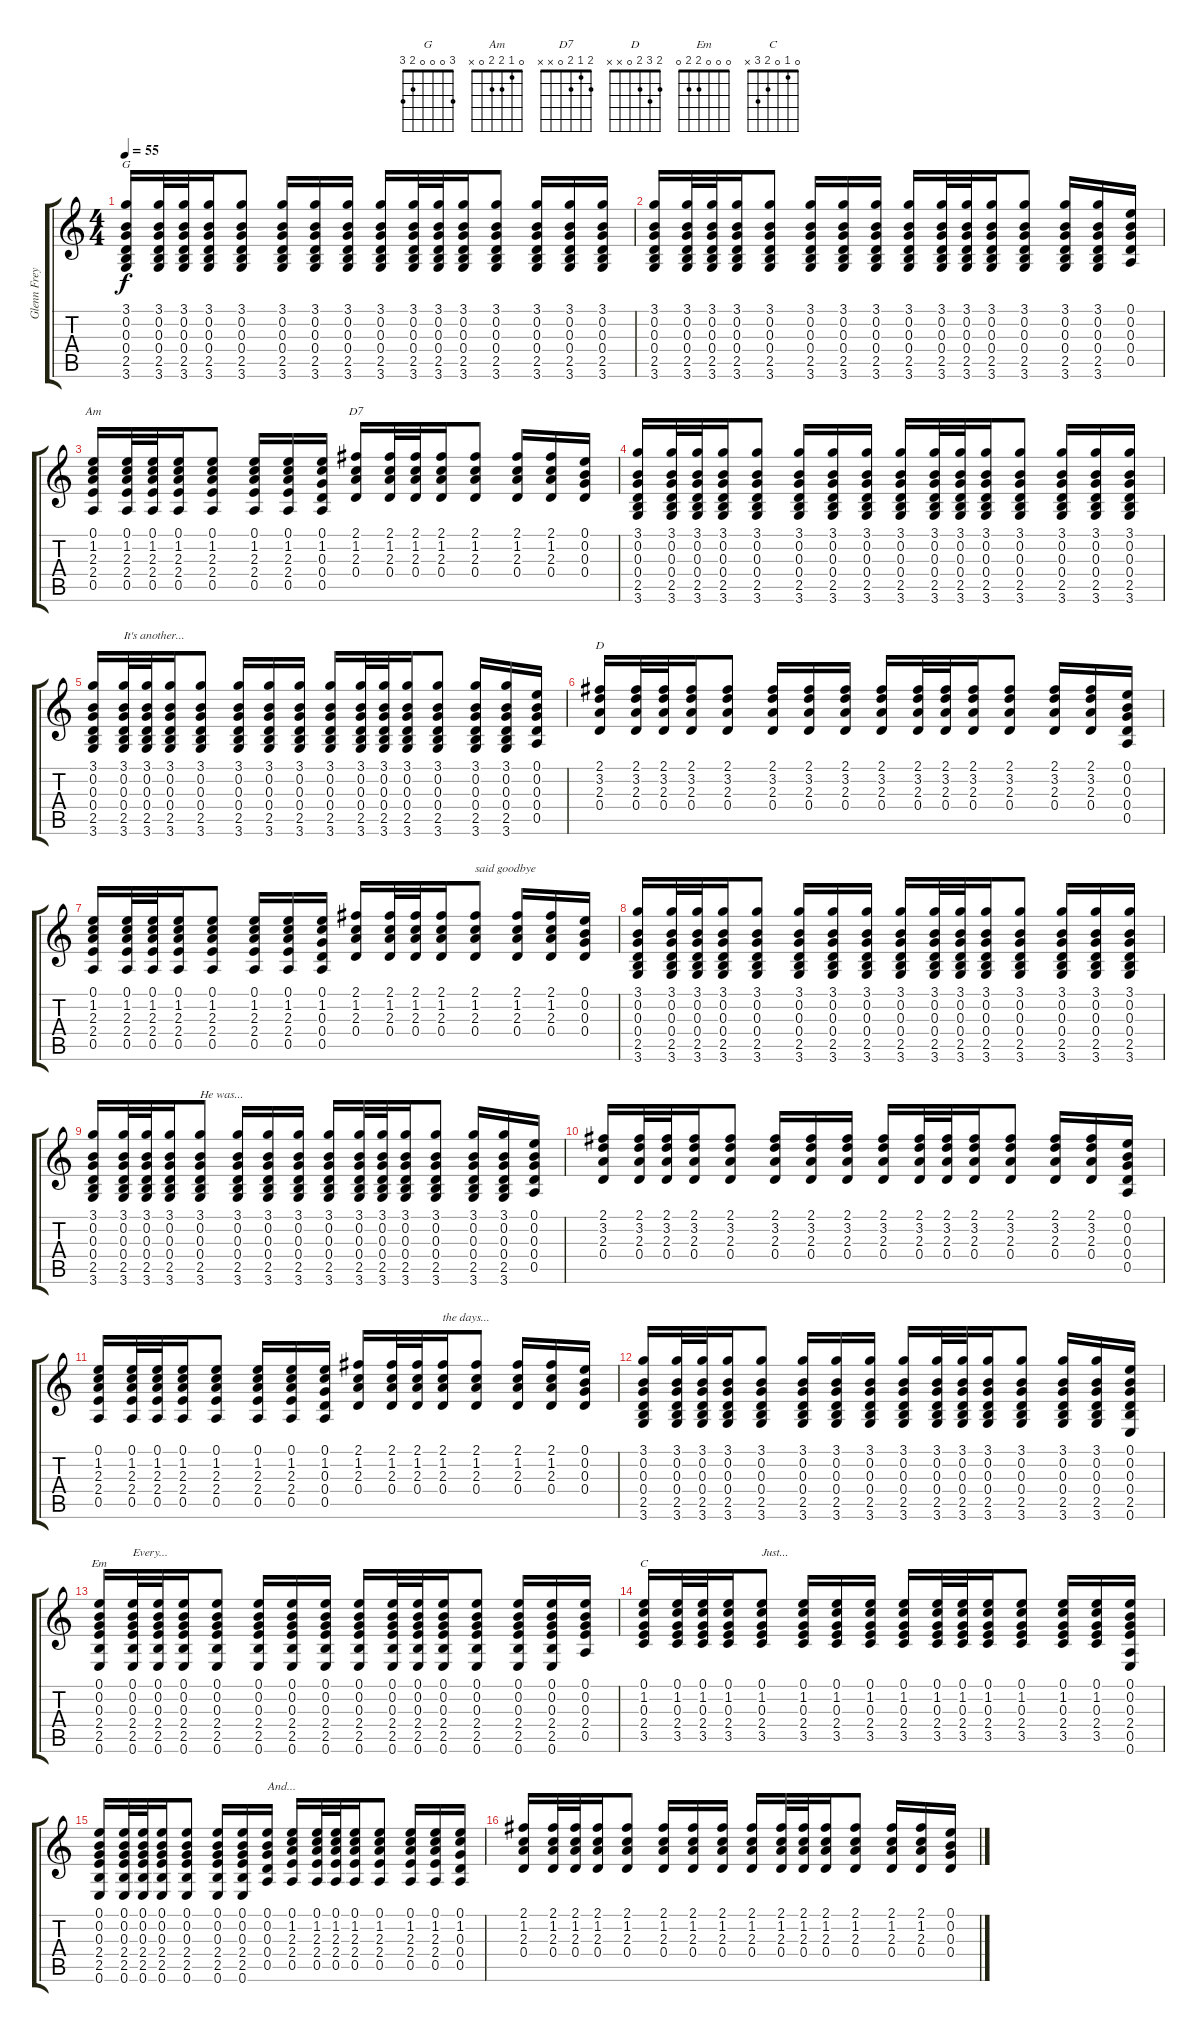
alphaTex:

\track ("Glenn Frey" "Glenn Frey") {instrument acousticguitarnylon}
\staff {score tabs}
\tuning (E4 B3 G3 D3 A2 E2) {hide}
\chord ("G" 3 0 0 0 2 3)
\chord ("Am" 0 1 2 2 0 x)
\chord ("D7" 2 1 2 0 x x)
\chord ("D" 2 3 2 0 x x)
\chord ("Em" 0 0 0 2 2 0)
\chord ("C" 0 1 0 2 3 x)
\ts (4 4)
\tempo 55
\clef g2
\ks c
(3.1 0.2 0.3 0.4 2.5 3.6).16{ch "G" dy f instrument acousticguitarnylon} (3.1 0.2 0.3 0.4 2.5 3.6).32 (3.1 0.2 0.3 0.4 2.5 3.6).32 (3.1 0.2 0.3 0.4 2.5 3.6).16 (3.1 0.2 0.3 0.4 2.5 3.6).8 (3.1 0.2 0.3 0.4 2.5 3.6).16 (3.1 0.2 0.3 0.4 2.5 3.6).16 (3.1 0.2 0.3 0.4 2.5 3.6).16 (3.1 0.2 0.3 0.4 2.5 3.6).16 (3.1 0.2 0.3 0.4 2.5 3.6).32 (3.1 0.2 0.3 0.4 2.5 3.6).32 (3.1 0.2 0.3 0.4 2.5 3.6).16 (3.1 0.2 0.3 0.4 2.5 3.6).8 (3.1 0.2 0.3 0.4 2.5 3.6).16 (3.1 0.2 0.3 0.4 2.5 3.6).16 (3.1 0.2 0.3 0.4 2.5 3.6).16 |
(3.1 0.2 0.3 0.4 2.5 3.6).16 (3.1 0.2 0.3 0.4 2.5 3.6).32 (3.1 0.2 0.3 0.4 2.5 3.6).32 (3.1 0.2 0.3 0.4 2.5 3.6).16 (3.1 0.2 0.3 0.4 2.5 3.6).8 (3.1 0.2 0.3 0.4 2.5 3.6).16 (3.1 0.2 0.3 0.4 2.5 3.6).16 (3.1 0.2 0.3 0.4 2.5 3.6).16 (3.1 0.2 0.3 0.4 2.5 3.6).16 (3.1 0.2 0.3 0.4 2.5 3.6).32 (3.1 0.2 0.3 0.4 2.5 3.6).32 (3.1 0.2 0.3 0.4 2.5 3.6).16 (3.1 0.2 0.3 0.4 2.5 3.6).8 (3.1 0.2 0.3 0.4 2.5 3.6).16 (3.1 0.2 0.3 0.4 2.5 3.6).16 (0.1 0.2 0.3 0.4 0.5).16 |
(0.1 1.2 2.3 2.4 0.5).16{ch "Am"} (0.1 1.2 2.3 2.4 0.5).32 (0.1 1.2 2.3 2.4 0.5).32 (0.1 1.2 2.3 2.4 0.5).16 (0.1 1.2 2.3 2.4 0.5).8 (0.1 1.2 2.3 2.4 0.5).16 (0.1 1.2 2.3 2.4 0.5).16 (0.1 1.2 0.3 0.4 0.5).16 (2.1 1.2 2.3 0.4).16{ch "D7"} (2.1 1.2 2.3 0.4).32 (2.1 1.2 2.3 0.4).32 (2.1 1.2 2.3 0.4).16 (2.1 1.2 2.3 0.4).8 (2.1 1.2 2.3 0.4).16 (2.1 1.2 2.3 0.4).16 (0.1 0.2 0.3 0.4).16 |
(3.1 0.2 0.3 0.4 2.5 3.6).16 (3.1 0.2 0.3 0.4 2.5 3.6).32 (3.1 0.2 0.3 0.4 2.5 3.6).32 (3.1 0.2 0.3 0.4 2.5 3.6).16 (3.1 0.2 0.3 0.4 2.5 3.6).8 (3.1 0.2 0.3 0.4 2.5 3.6).16 (3.1 0.2 0.3 0.4 2.5 3.6).16 (3.1 0.2 0.3 0.4 2.5 3.6).16 (3.1 0.2 0.3 0.4 2.5 3.6).16 (3.1 0.2 0.3 0.4 2.5 3.6).32 (3.1 0.2 0.3 0.4 2.5 3.6).32 (3.1 0.2 0.3 0.4 2.5 3.6).16 (3.1 0.2 0.3 0.4 2.5 3.6).8 (3.1 0.2 0.3 0.4 2.5 3.6).16 (3.1 0.2 0.3 0.4 2.5 3.6).16 (3.1 0.2 0.3 0.4 2.5 3.6).16 |
(3.1 0.2 0.3 0.4 2.5 3.6).16 (3.1 0.2 0.3 0.4 2.5 3.6).32{txt "It's another..."} (3.1 0.2 0.3 0.4 2.5 3.6).32 (3.1 0.2 0.3 0.4 2.5 3.6).16 (3.1 0.2 0.3 0.4 2.5 3.6).8 (3.1 0.2 0.3 0.4 2.5 3.6).16 (3.1 0.2 0.3 0.4 2.5 3.6).16 (3.1 0.2 0.3 0.4 2.5 3.6).16 (3.1 0.2 0.3 0.4 2.5 3.6).16 (3.1 0.2 0.3 0.4 2.5 3.6).32 (3.1 0.2 0.3 0.4 2.5 3.6).32 (3.1 0.2 0.3 0.4 2.5 3.6).16 (3.1 0.2 0.3 0.4 2.5 3.6).8 (3.1 0.2 0.3 0.4 2.5 3.6).16 (3.1 0.2 0.3 0.4 2.5 3.6).16 (0.1 0.2 0.3 0.4 0.5).16 |
(2.1 3.2 2.3 0.4).16{ch "D"} (2.1 3.2 2.3 0.4).32 (2.1 3.2 2.3 0.4).32 (2.1 3.2 2.3 0.4).16 (2.1 3.2 2.3 0.4).8 (2.1 3.2 2.3 0.4).16 (2.1 3.2 2.3 0.4).16 (2.1 3.2 2.3 0.4).16 (2.1 3.2 2.3 0.4).16 (2.1 3.2 2.3 0.4).32 (2.1 3.2 2.3 0.4).32 (2.1 3.2 2.3 0.4).16 (2.1 3.2 2.3 0.4).8 (2.1 3.2 2.3 0.4).16 (2.1 3.2 2.3 0.4).16 (0.1 0.2 0.3 0.4 0.5).16 |
(0.1 1.2 2.3 2.4 0.5).16 (0.1 1.2 2.3 2.4 0.5).32 (0.1 1.2 2.3 2.4 0.5).32 (0.1 1.2 2.3 2.4 0.5).16 (0.1 1.2 2.3 2.4 0.5).8 (0.1 1.2 2.3 2.4 0.5).16 (0.1 1.2 2.3 2.4 0.5).16 (0.1 1.2 0.3 0.4 0.5).16 (2.1 1.2 2.3 0.4).16 (2.1 1.2 2.3 0.4).32 (2.1 1.2 2.3 0.4).32 (2.1 1.2 2.3 0.4).16 (2.1 1.2 2.3 0.4).8{txt "said goodbye"} (2.1 1.2 2.3 0.4).16 (2.1 1.2 2.3 0.4).16 (0.1 0.2 0.3 0.4).16 |
(3.1 0.2 0.3 0.4 2.5 3.6).16 (3.1 0.2 0.3 0.4 2.5 3.6).32 (3.1 0.2 0.3 0.4 2.5 3.6).32 (3.1 0.2 0.3 0.4 2.5 3.6).16 (3.1 0.2 0.3 0.4 2.5 3.6).8 (3.1 0.2 0.3 0.4 2.5 3.6).16 (3.1 0.2 0.3 0.4 2.5 3.6).16 (3.1 0.2 0.3 0.4 2.5 3.6).16 (3.1 0.2 0.3 0.4 2.5 3.6).16 (3.1 0.2 0.3 0.4 2.5 3.6).32 (3.1 0.2 0.3 0.4 2.5 3.6).32 (3.1 0.2 0.3 0.4 2.5 3.6).16 (3.1 0.2 0.3 0.4 2.5 3.6).8 (3.1 0.2 0.3 0.4 2.5 3.6).16 (3.1 0.2 0.3 0.4 2.5 3.6).16 (3.1 0.2 0.3 0.4 2.5 3.6).16 |
(3.1 0.2 0.3 0.4 2.5 3.6).16 (3.1 0.2 0.3 0.4 2.5 3.6).32 (3.1 0.2 0.3 0.4 2.5 3.6).32 (3.1 0.2 0.3 0.4 2.5 3.6).16 (3.1 0.2 0.3 0.4 2.5 3.6).8{txt "He was..."} (3.1 0.2 0.3 0.4 2.5 3.6).16 (3.1 0.2 0.3 0.4 2.5 3.6).16 (3.1 0.2 0.3 0.4 2.5 3.6).16 (3.1 0.2 0.3 0.4 2.5 3.6).16 (3.1 0.2 0.3 0.4 2.5 3.6).32 (3.1 0.2 0.3 0.4 2.5 3.6).32 (3.1 0.2 0.3 0.4 2.5 3.6).16 (3.1 0.2 0.3 0.4 2.5 3.6).8 (3.1 0.2 0.3 0.4 2.5 3.6).16 (3.1 0.2 0.3 0.4 2.5 3.6).16 (0.1 0.2 0.3 0.4 0.5).16 |
(2.1 3.2 2.3 0.4).16 (2.1 3.2 2.3 0.4).32 (2.1 3.2 2.3 0.4).32 (2.1 3.2 2.3 0.4).16 (2.1 3.2 2.3 0.4).8 (2.1 3.2 2.3 0.4).16 (2.1 3.2 2.3 0.4).16 (2.1 3.2 2.3 0.4).16 (2.1 3.2 2.3 0.4).16 (2.1 3.2 2.3 0.4).32 (2.1 3.2 2.3 0.4).32 (2.1 3.2 2.3 0.4).16 (2.1 3.2 2.3 0.4).8 (2.1 3.2 2.3 0.4).16 (2.1 3.2 2.3 0.4).16 (0.1 0.2 0.3 0.4 0.5).16 |
(0.1 1.2 2.3 2.4 0.5).16 (0.1 1.2 2.3 2.4 0.5).32 (0.1 1.2 2.3 2.4 0.5).32 (0.1 1.2 2.3 2.4 0.5).16 (0.1 1.2 2.3 2.4 0.5).8 (0.1 1.2 2.3 2.4 0.5).16 (0.1 1.2 2.3 2.4 0.5).16 (0.1 1.2 0.3 0.4 0.5).16 (2.1 1.2 2.3 0.4).16 (2.1 1.2 2.3 0.4).32 (2.1 1.2 2.3 0.4).32 (2.1 1.2 2.3 0.4).16{txt "the days..."} (2.1 1.2 2.3 0.4).8 (2.1 1.2 2.3 0.4).16 (2.1 1.2 2.3 0.4).16 (0.1 0.2 0.3 0.4).16 |
(3.1 0.2 0.3 0.4 2.5 3.6).16 (3.1 0.2 0.3 0.4 2.5 3.6).32 (3.1 0.2 0.3 0.4 2.5 3.6).32 (3.1 0.2 0.3 0.4 2.5 3.6).16 (3.1 0.2 0.3 0.4 2.5 3.6).8 (3.1 0.2 0.3 0.4 2.5 3.6).16 (3.1 0.2 0.3 0.4 2.5 3.6).16 (3.1 0.2 0.3 0.4 2.5 3.6).16 (3.1 0.2 0.3 0.4 2.5 3.6).16 (3.1 0.2 0.3 0.4 2.5 3.6).32 (3.1 0.2 0.3 0.4 2.5 3.6).32 (3.1 0.2 0.3 0.4 2.5 3.6).16 (3.1 0.2 0.3 0.4 2.5 3.6).8 (3.1 0.2 0.3 0.4 2.5 3.6).16 (3.1 0.2 0.3 0.4 2.5 3.6).16 (0.1 0.2 0.3 0.4 2.5 0.6).16 |
(0.1 0.2 0.3 2.4 2.5 0.6).16{ch "Em"} (0.1 0.2 0.3 2.4 2.5 0.6).32{txt "Every..."} (0.1 0.2 0.3 2.4 2.5 0.6).32 (0.1 0.2 0.3 2.4 2.5 0.6).16 (0.1 0.2 0.3 2.4 2.5 0.6).8 (0.1 0.2 0.3 2.4 2.5 0.6).16 (0.1 0.2 0.3 2.4 2.5 0.6).16 (0.1 0.2 0.3 2.4 2.5 0.6).16 (0.1 0.2 0.3 2.4 2.5 0.6).16 (0.1 0.2 0.3 2.4 2.5 0.6).32 (0.1 0.2 0.3 2.4 2.5 0.6).32 (0.1 0.2 0.3 2.4 2.5 0.6).16 (0.1 0.2 0.3 2.4 2.5 0.6).8 (0.1 0.2 0.3 2.4 2.5 0.6).16 (0.1 0.2 0.3 2.4 2.5 0.6).16 (0.1 0.2 0.3 2.4 0.5).16 |
(0.1 1.2 0.3 2.4 3.5).16{ch "C"} (0.1 1.2 0.3 2.4 3.5).32 (0.1 1.2 0.3 2.4 3.5).32 (0.1 1.2 0.3 2.4 3.5).16 (0.1 1.2 0.3 2.4 3.5).8{txt "Just..."} (0.1 1.2 0.3 2.4 3.5).16 (0.1 1.2 0.3 2.4 3.5).16 (0.1 1.2 0.3 2.4 3.5).16 (0.1 1.2 0.3 2.4 3.5).16 (0.1 1.2 0.3 2.4 3.5).32 (0.1 1.2 0.3 2.4 3.5).32 (0.1 1.2 0.3 2.4 3.5).16 (0.1 1.2 0.3 2.4 3.5).8 (0.1 1.2 0.3 2.4 3.5).16 (0.1 1.2 0.3 2.4 3.5).16 (0.1 0.2 0.3 2.4 0.5 0.6).16 |
(0.1 0.2 0.3 2.4 2.5 0.6).16 (0.1 0.2 0.3 2.4 2.5 0.6).32 (0.1 0.2 0.3 2.4 2.5 0.6).32 (0.1 0.2 0.3 2.4 2.5 0.6).16 (0.1 0.2 0.3 2.4 2.5 0.6).8 (0.1 0.2 0.3 2.4 2.5 0.6).16 (0.1 0.2 0.3 2.4 2.5 0.6).16 (0.1 0.2 0.3 0.4 0.5).16{txt "And..."} (0.1 1.2 2.3 2.4 0.5).16 (0.1 1.2 2.3 2.4 0.5).32 (0.1 1.2 2.3 2.4 0.5).32 (0.1 1.2 2.3 2.4 0.5).16 (0.1 1.2 2.3 2.4 0.5).8 (0.1 1.2 2.3 2.4 0.5).16 (0.1 1.2 2.3 2.4 0.5).16 (0.1 1.2 0.3 0.4 0.5).16 |
(2.1 1.2 2.3 0.4).16 (2.1 1.2 2.3 0.4).32 (2.1 1.2 2.3 0.4).32 (2.1 1.2 2.3 0.4).16 (2.1 1.2 2.3 0.4).8 (2.1 1.2 2.3 0.4).16 (2.1 1.2 2.3 0.4).16 (2.1 1.2 2.3 0.4).16 (2.1 1.2 2.3 0.4).16 (2.1 1.2 2.3 0.4).32 (2.1 1.2 2.3 0.4).32 (2.1 1.2 2.3 0.4).16 (2.1 1.2 2.3 0.4).8 (2.1 1.2 2.3 0.4).16 (2.1 1.2 2.3 0.4).16 (0.1 0.2 0.3 0.4).16
